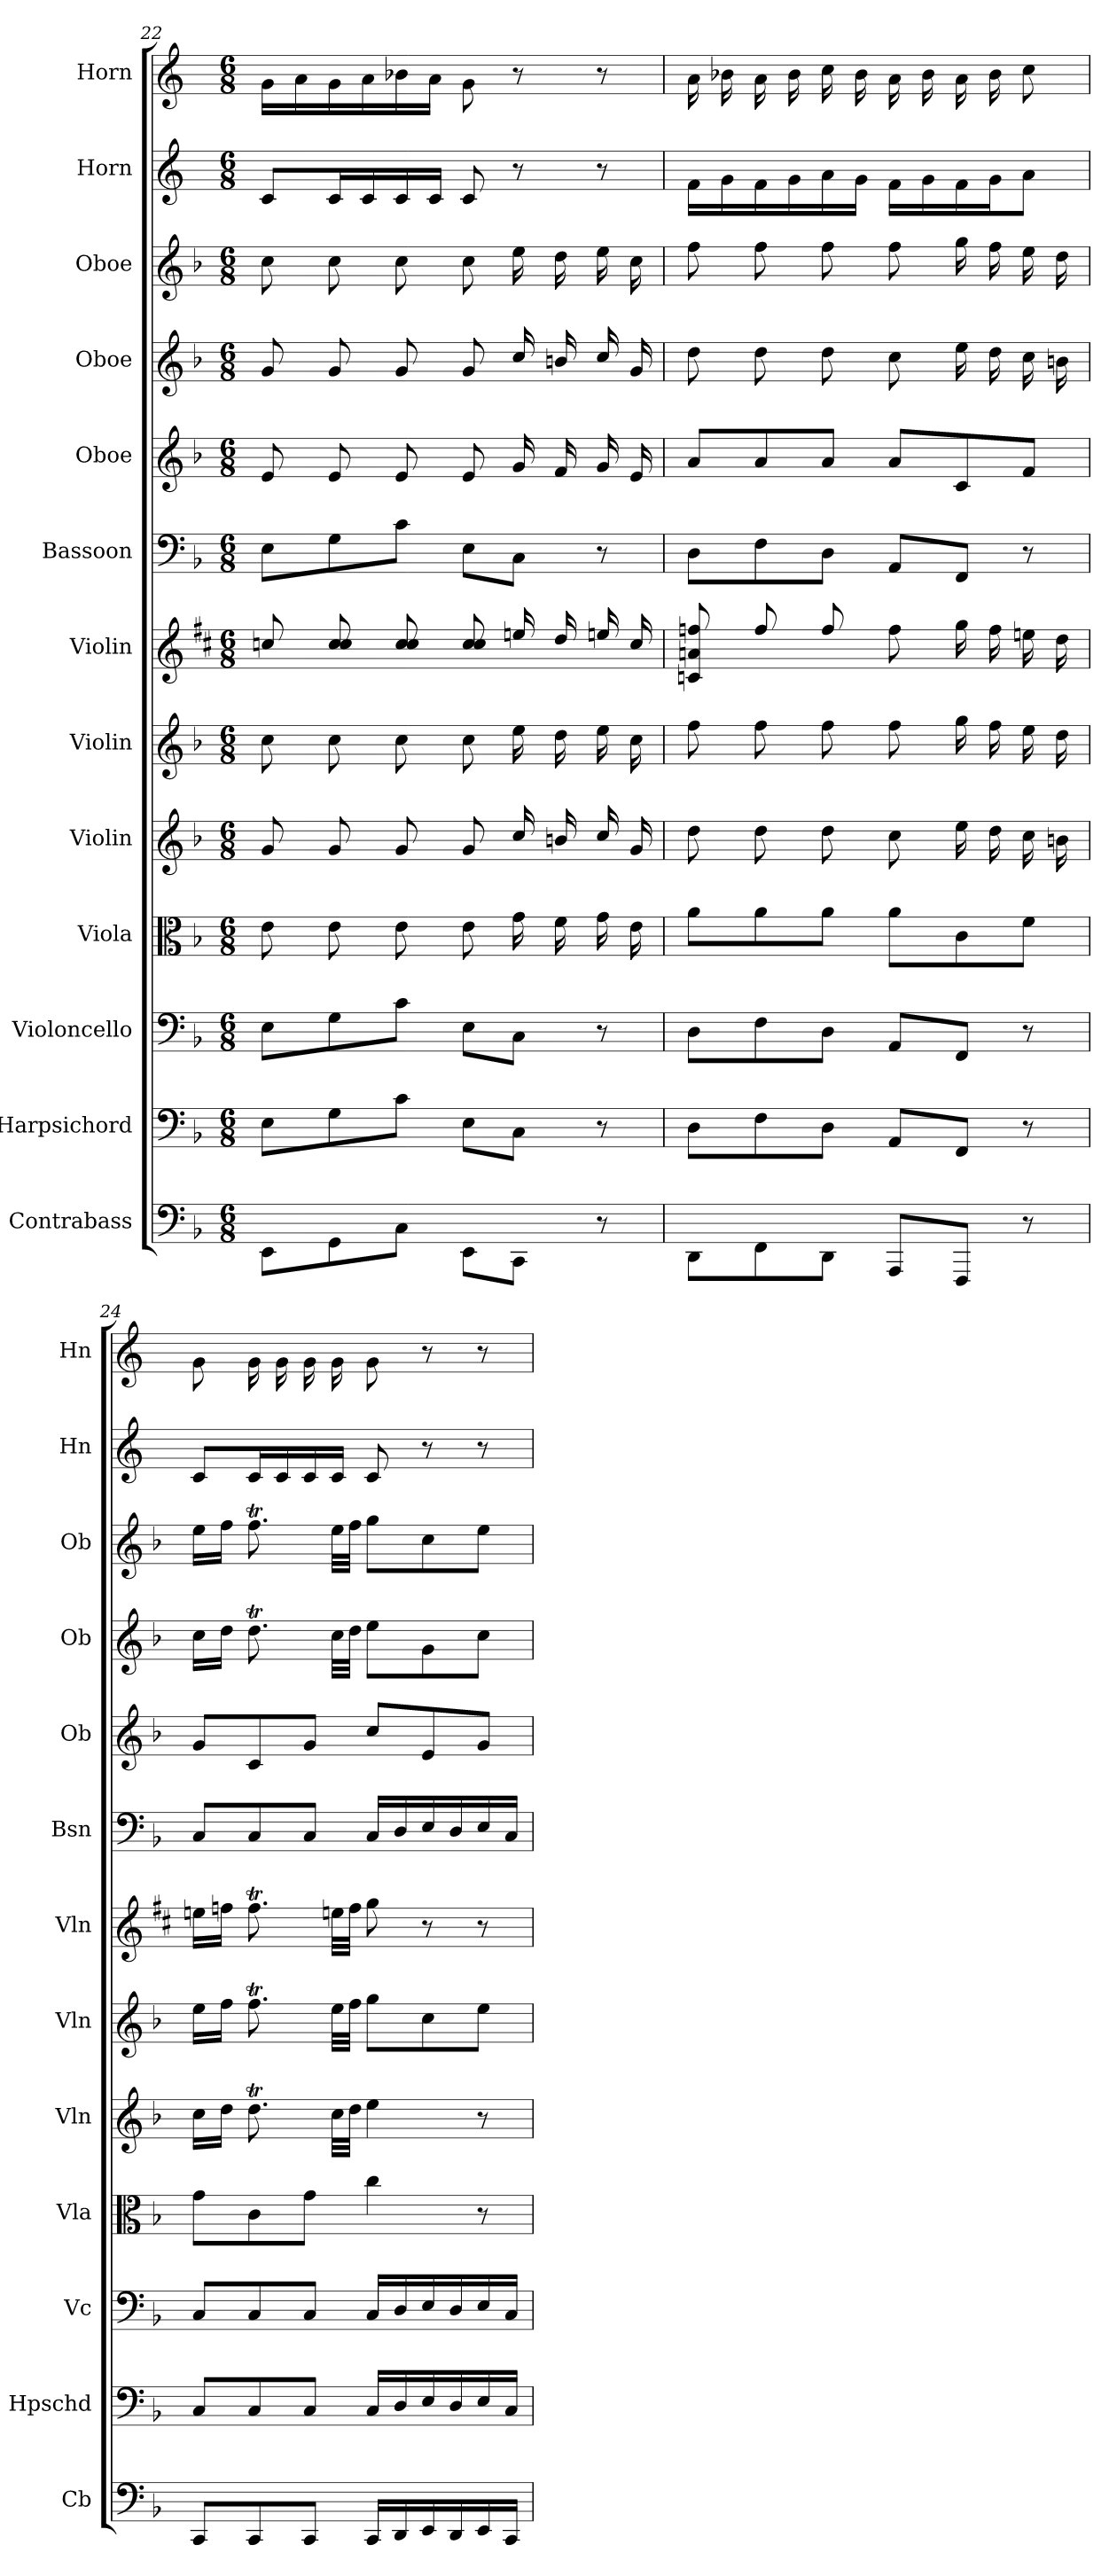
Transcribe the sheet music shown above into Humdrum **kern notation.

**kern	**kern	**kern	**kern	**kern	**kern	**kern	**kern	**kern	**kern	**kern	**kern	**kern
*part13	*part12	*part11	*part10	*part9	*part8	*part7	*part6	*part5	*part4	*part3	*part2	*part1
*staff13	*staff12	*staff11	*staff10	*staff9	*staff8	*staff7	*staff6	*staff5	*staff4	*staff3	*staff2	*staff1
*I"Contrabass	*I"Harpsichord	*I"Violoncello	*I"Viola	*I"Violin	*I"Violin	*I"Violin	*I"Bassoon	*I"Oboe	*I"Oboe	*I"Oboe	*I"Horn	*I"Horn
*I'Cb	*I'Hpschd	*I'Vc	*I'Vla	*I'Vln	*I'Vln	*I'Vln	*I'Bsn	*I'Ob	*I'Ob	*I'Ob	*I'Hn	*I'Hn
*clefF4	*clefF4	*clefF4	*clefC3	*clefG2	*clefG2	*clefG2	*clefF4	*clefG2	*clefG2	*clefG2	*clefG2	*clefG2
*ITrd7c12	*	*	*	*	*	*	*	*	*	*	*ITrd4c7	*ITrd4c7
*k[b-]	*k[b-]	*k[b-]	*k[b-]	*k[b-]	*k[b-]	*k[f#c#]	*k[b-]	*k[b-]	*k[b-]	*k[b-]	*k[b-]	*k[b-]
*F:	*F:	*F:	*F:	*F:	*F:	*D:	*F:	*F:	*F:	*F:	*F:	*F:
*M6/8	*M6/8	*M6/8	*M6/8	*M6/8	*M6/8	*M6/8	*M6/8	*M6/8	*M6/8	*M6/8	*M6/8	*M6/8
=22	=22	=22	=22	=22	=22	=22	=22	=22	=22	=22	=22	=22
8EEE\L	8E\L	8E\L	8e\	8g/	8cc\	8ccn/	8E\L	8e/	8g/	8cc\	8F/L	16c\LL
.	.	.	.	.	.	.	.	.	.	.	.	16d\
8GGG\	8G\	8G\	8e\	8g/	8cc\	8cc/ 8cc/	8G\	8e/	8g/	8cc\	16F/L	16c\
.	.	.	.	.	.	.	.	.	.	.	16F/	16d\
8CC\J	8c\J	8c\J	8e\	8g/	8cc\	8cc/ 8cc/	8c\J	8e/	8g/	8cc\	16F/	16e-X\
.	.	.	.	.	.	.	.	.	.	.	16F/JJ	16d\JJ
8EEE\L	8E\L	8E\L	8e\	8g/	8cc\	8cc/ 8cc/	8E\L	8e/	8g/	8cc\	8F/	8c\
8CCC\J	8C\J	8C\J	16g\	16cc/	16ee\	16een/	8C\J	16g/	16cc/	16ee\	8r	8r
.	.	.	16f\	16bn/	16dd\	16dd/	.	16f/	16bn/	16dd\	.	.
8r	8r	8r	16g\	16cc/	16ee\	16een/	8r	16g/	16cc/	16ee\	8r	8r
.	.	.	16e\	16g/	16cc\	16cc/	.	16e/	16g/	16cc\	.	.
=23	=23	=23	=23	=23	=23	=23	=23	=23	=23	=23	=23	=23
8DDD\L	8D\L	8D\L	8a\L	8dd\	8ff\	8cn/ 8an/ 8ffn/	8D\L	8a/L	8dd\	8ff\	16B-\LL	16d\
.	.	.	.	.	.	.	.	.	.	.	16c\	16e-X\
8FFF\	8F\	8F\	8a\	8dd\	8ff\	8ff/	8F\	8a/	8dd\	8ff\	16B-\	16d\
.	.	.	.	.	.	.	.	.	.	.	16c\	16e-\
8DDD\J	8D\J	8D\J	8a\J	8dd\	8ff\	8ff/	8D\J	8a/J	8dd\	8ff\	16d\	16f\
.	.	.	.	.	.	.	.	.	.	.	16c\JJ	16e-\
8AAAA/L	8AA/L	8AA/L	8a\L	8cc\	8ff\	8ff\	8AA/L	8a/L	8cc\	8ff\	16B-\LL	16d\
.	.	.	.	.	.	.	.	.	.	.	16c\	16e-\
8FFFF/J	8FF/J	8FF/J	8c\	16ee\	16gg\	16gg\	8FF/J	8c/	16ee\	16gg\	16B-\	16d\
.	.	.	.	16dd\	16ff\	16ff\	.	.	16dd\	16ff\	16c\J	16e-\
8r	8r	8r	8f\J	16cc\	16ee\	16een\	8r	8f/J	16cc\	16ee\	8d\J	8f\
.	.	.	.	16bn\	16dd\	16dd\	.	.	16bn\	16dd\	.	.
=24	=24	=24	=24	=24	=24	=24	=24	=24	=24	=24	=24	=24
8CCC/L	8C/L	8C/L	8g\L	16cc\LL	16ee\LL	16een\LL	8C/L	8g/L	16cc\LL	16ee\LL	8F/L	8c\
.	.	.	.	16dd\JJ	16ff\JJ	16ffn\JJ	.	.	16dd\JJ	16ff\JJ	.	.
8CCC/	8C/	8C/	8c\	8.ddT\	8.ffT\	8.ffT\	8C/	8c/	8.ddT\	8.ffT\	16F/L	16c\
.	.	.	.	.	.	.	.	.	.	.	16F/	16c\
8CCC/J	8C/J	8C/J	8g\J	.	.	.	8C/J	8g/J	.	.	16F/	16c\
.	.	.	.	32cc\LLL	32ee\LLL	32een\LLL	.	.	32cc\LLL	32ee\LLL	16F/JJ	16c\
.	.	.	.	32dd\JJJ	32ff\JJJ	32ff\JJJ	.	.	32dd\JJJ	32ff\JJJ	.	.
16CCC/LL	16C/LL	16C/LL	4cc\	4ee\	8gg\L	8gg\	16C/LL	8cc/L	8ee\L	8gg\L	8F/	8c\
16DDD/	16D/	16D/	.	.	.	.	16D/	.	.	.	.	.
16EEE/	16E/	16E/	.	.	8cc\	8r	16E/	8e/	8g\	8cc\	8r	8r
16DDD/	16D/	16D/	.	.	.	.	16D/	.	.	.	.	.
16EEE/	16E/	16E/	8r	8r	8ee\J	8r	16E/	8g/J	8cc\J	8ee\J	8r	8r
16CCC/JJ	16C/JJ	16C/JJ	.	.	.	.	16C/JJ	.	.	.	.	.
=	=	=	=	=	=	=	=	=	=	=	=	=
*-	*-	*-	*-	*-	*-	*-	*-	*-	*-	*-	*-	*-
